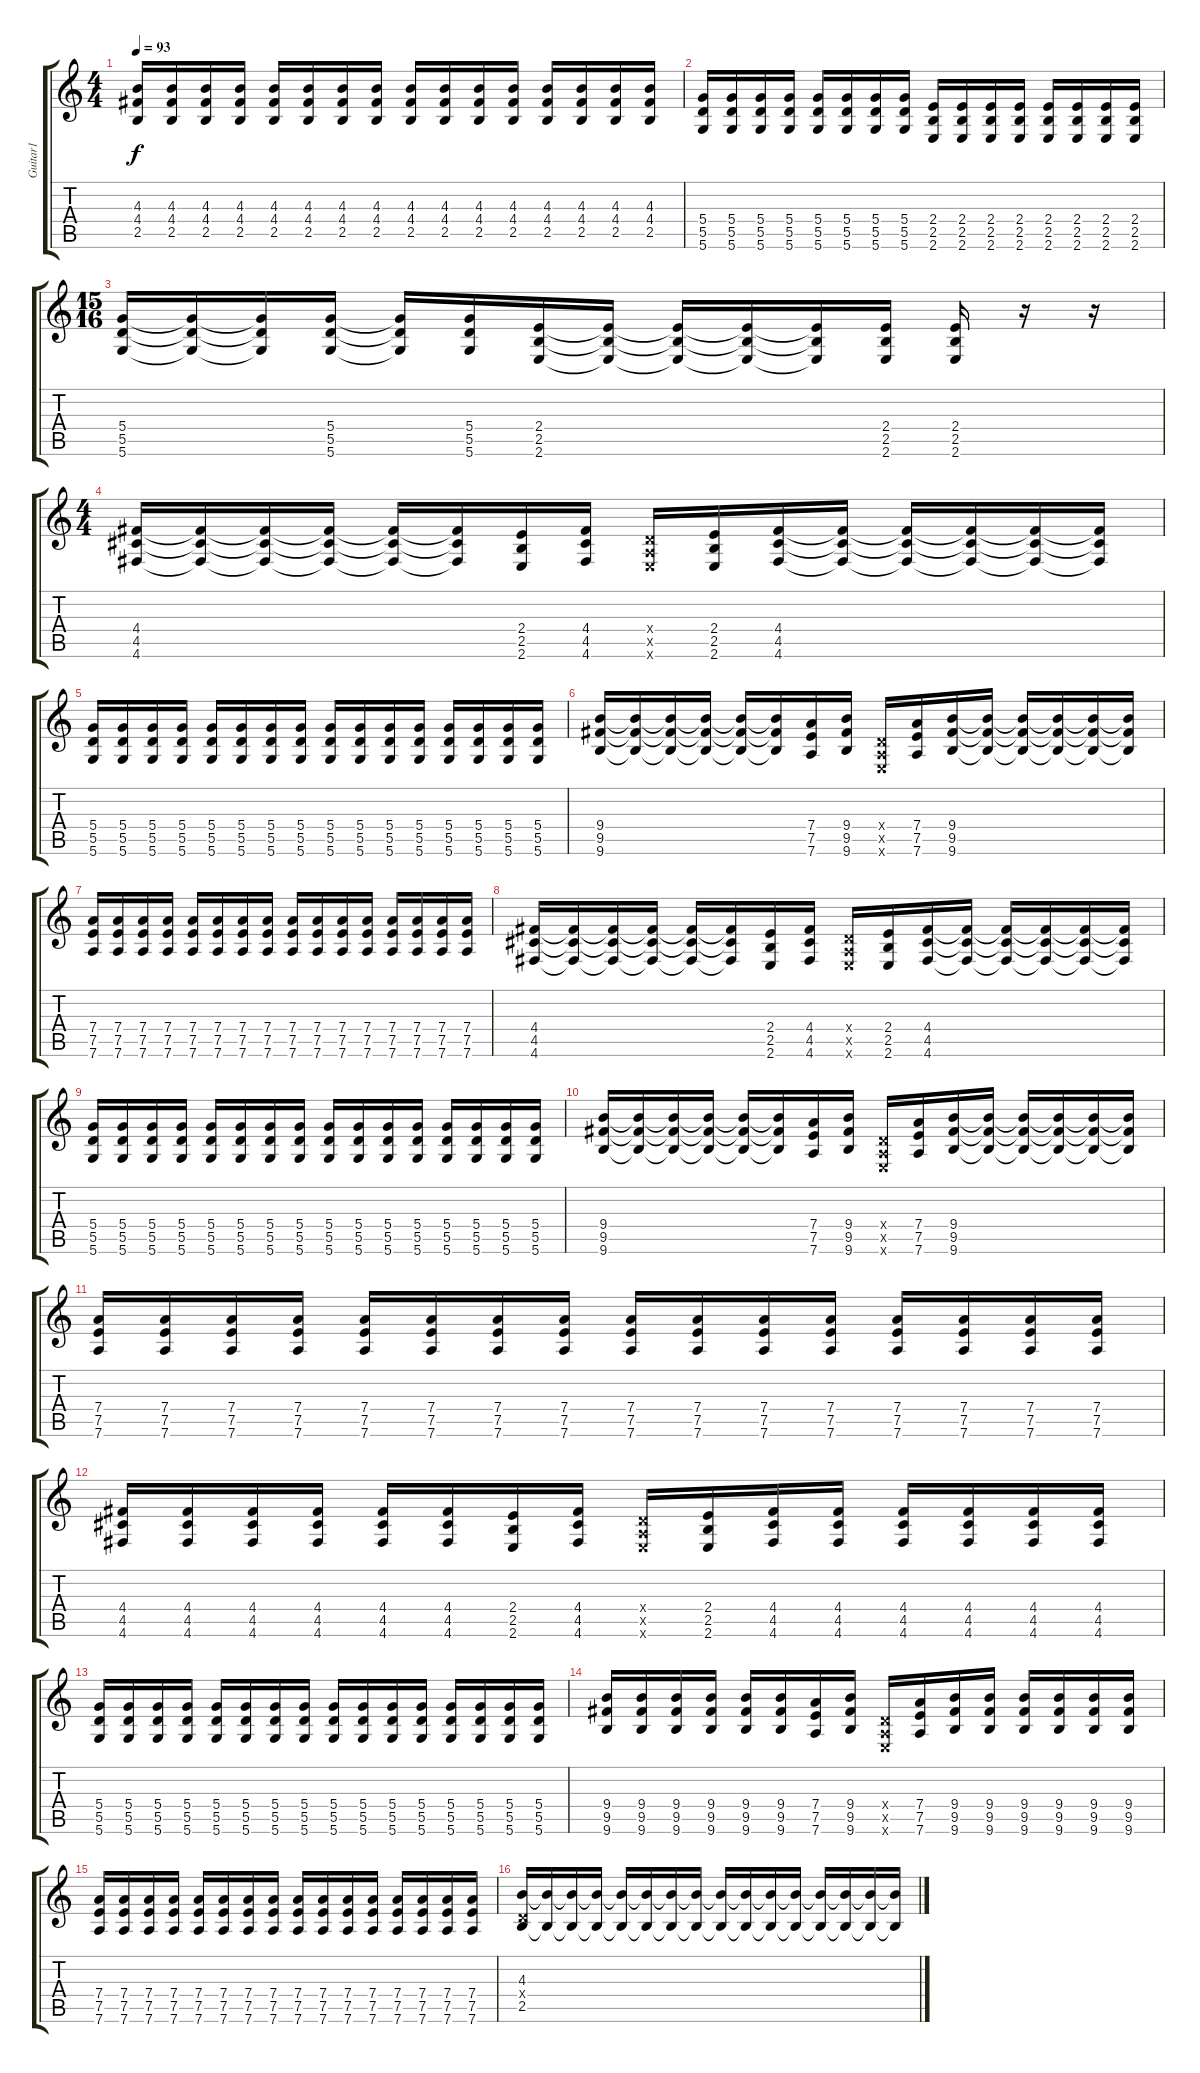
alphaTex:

\track ("Guitar1" "Guitar1") {instrument distortionguitar}
\staff {score tabs}
\tuning (E4 B3 G3 D3 A2 D2) {hide}
\ts (4 4)
\tempo 93
\clef g2
\ks c
(4.3 4.4 2.5).16{dy f} (4.3 4.4 2.5).16 (4.3 4.4 2.5).16 (4.3 4.4 2.5).16 (4.3 4.4 2.5).16 (4.3 4.4 2.5).16 (4.3 4.4 2.5).16 (4.3 4.4 2.5).16 (4.3 4.4 2.5).16 (4.3 4.4 2.5).16 (4.3 4.4 2.5).16 (4.3 4.4 2.5).16 (4.3 4.4 2.5).16 (4.3 4.4 2.5).16 (4.3 4.4 2.5).16 (4.3 4.4 2.5).16 |
(5.4 5.5 5.6).16 (5.4 5.5 5.6).16 (5.4 5.5 5.6).16 (5.4 5.5 5.6).16 (5.4 5.5 5.6).16 (5.4 5.5 5.6).16 (5.4 5.5 5.6).16 (5.4 5.5 5.6).16 (2.4 2.5 2.6).16 (2.4 2.5 2.6).16 (2.4 2.5 2.6).16 (2.4 2.5 2.6).16 (2.4 2.5 2.6).16 (2.4 2.5 2.6).16 (2.4 2.5 2.6).16 (2.4 2.5 2.6).16 |
\ts (15 16)
(5.4 5.5 5.6).16 (5.4{t} 5.5{t} 5.6{t}).16 (5.4{t} 5.5{t} 5.6{t}).16 (5.4 5.5 5.6).16 (5.4{t} 5.5{t} 5.6{t}).16 (5.4 5.5 5.6).16 (2.4 2.5 2.6).16 (2.4{t} 2.5{t} 2.6{t}).16 (2.4{t} 2.5{t} 2.6{t}).16 (2.4{t} 2.5{t} 2.6{t}).16 (2.4{t} 2.5{t} 2.6{t}).16 (2.4 2.5 2.6).16 (2.4 2.5 2.6).16 r.16 r.16 |
\ts (4 4)
(4.4 4.5 4.6).16 (4.4{t} 4.5{t} 4.6{t}).16 (4.4{t} 4.5{t} 4.6{t}).16 (4.4{t} 4.5{t} 4.6{t}).16 (4.4{t} 4.5{t} 4.6{t}).16 (4.4{t} 4.5{t} 4.6{t}).16 (2.4 2.5 2.6).16 (4.4 4.5 4.6).16 (0.4{x} 0.5{x} 2.6{x}).16 (2.4 2.5 2.6).16 (4.4 4.5 4.6).16 (4.4{t} 4.5{t} 4.6{t}).16 (4.4{t} 4.5{t} 4.6{t}).16 (4.4{t} 4.5{t} 4.6{t}).16 (4.4{t} 4.5{t} 4.6{t}).16 (4.4{t} 4.5{t} 4.6{t}).16 |
(5.4 5.5 5.6).16 (5.4 5.5 5.6).16 (5.4 5.5 5.6).16 (5.4 5.5 5.6).16 (5.4 5.5 5.6).16 (5.4 5.5 5.6).16 (5.4 5.5 5.6).16 (5.4 5.5 5.6).16 (5.4 5.5 5.6).16 (5.4 5.5 5.6).16 (5.4 5.5 5.6).16 (5.4 5.5 5.6).16 (5.4 5.5 5.6).16 (5.4 5.5 5.6).16 (5.4 5.5 5.6).16 (5.4 5.5 5.6).16 |
(9.4 9.5 9.6).16 (9.4{t} 9.5{t} 9.6{t}).16 (9.4{t} 9.5{t} 9.6{t}).16 (9.4{t} 9.5{t} 9.6{t}).16 (9.4{t} 9.5{t} 9.6{t}).16 (9.4{t} 9.5{t} 9.6{t}).16 (7.4 7.5 7.6).16 (9.4 9.5 9.6).16 (0.4{x} 0.5{x} 2.6{x}).16 (7.4 7.5 7.6).16 (9.4 9.5 9.6).16 (9.4{t} 9.5{t} 9.6{t}).16 (9.4{t} 9.5{t} 9.6{t}).16 (9.4{t} 9.5{t} 9.6{t}).16 (9.4{t} 9.5{t} 9.6{t}).16 (9.4{t} 9.5{t} 9.6{t}).16 |
(7.4 7.5 7.6).16 (7.4 7.5 7.6).16 (7.4 7.5 7.6).16 (7.4 7.5 7.6).16 (7.4 7.5 7.6).16 (7.4 7.5 7.6).16 (7.4 7.5 7.6).16 (7.4 7.5 7.6).16 (7.4 7.5 7.6).16 (7.4 7.5 7.6).16 (7.4 7.5 7.6).16 (7.4 7.5 7.6).16 (7.4 7.5 7.6).16 (7.4 7.5 7.6).16 (7.4 7.5 7.6).16 (7.4 7.5 7.6).16 |
(4.4 4.5 4.6).16 (4.4{t} 4.5{t} 4.6{t}).16 (4.4{t} 4.5{t} 4.6{t}).16 (4.4{t} 4.5{t} 4.6{t}).16 (4.4{t} 4.5{t} 4.6{t}).16 (4.4{t} 4.5{t} 4.6{t}).16 (2.4 2.5 2.6).16 (4.4 4.5 4.6).16 (0.4{x} 0.5{x} 2.6{x}).16 (2.4 2.5 2.6).16 (4.4 4.5 4.6).16 (4.4{t} 4.5{t} 4.6{t}).16 (4.4{t} 4.5{t} 4.6{t}).16 (4.4{t} 4.5{t} 4.6{t}).16 (4.4{t} 4.5{t} 4.6{t}).16 (4.4{t} 4.5{t} 4.6{t}).16 |
(5.4 5.5 5.6).16 (5.4 5.5 5.6).16 (5.4 5.5 5.6).16 (5.4 5.5 5.6).16 (5.4 5.5 5.6).16 (5.4 5.5 5.6).16 (5.4 5.5 5.6).16 (5.4 5.5 5.6).16 (5.4 5.5 5.6).16 (5.4 5.5 5.6).16 (5.4 5.5 5.6).16 (5.4 5.5 5.6).16 (5.4 5.5 5.6).16 (5.4 5.5 5.6).16 (5.4 5.5 5.6).16 (5.4 5.5 5.6).16 |
(9.4 9.5 9.6).16 (9.4{t} 9.5{t} 9.6{t}).16 (9.4{t} 9.5{t} 9.6{t}).16 (9.4{t} 9.5{t} 9.6{t}).16 (9.4{t} 9.5{t} 9.6{t}).16 (9.4{t} 9.5{t} 9.6{t}).16 (7.4 7.5 7.6).16 (9.4 9.5 9.6).16 (0.4{x} 0.5{x} 2.6{x}).16 (7.4 7.5 7.6).16 (9.4 9.5 9.6).16 (9.4{t} 9.5{t} 9.6{t}).16 (9.4{t} 9.5{t} 9.6{t}).16 (9.4{t} 9.5{t} 9.6{t}).16 (9.4{t} 9.5{t} 9.6{t}).16 (9.4{t} 9.5{t} 9.6{t}).16 |
(7.4 7.5 7.6).16 (7.4 7.5 7.6).16 (7.4 7.5 7.6).16 (7.4 7.5 7.6).16 (7.4 7.5 7.6).16 (7.4 7.5 7.6).16 (7.4 7.5 7.6).16 (7.4 7.5 7.6).16 (7.4 7.5 7.6).16 (7.4 7.5 7.6).16 (7.4 7.5 7.6).16 (7.4 7.5 7.6).16 (7.4 7.5 7.6).16 (7.4 7.5 7.6).16 (7.4 7.5 7.6).16 (7.4 7.5 7.6).16 |
(4.4 4.5 4.6).16 (4.4 4.5 4.6).16 (4.4 4.5 4.6).16 (4.4 4.5 4.6).16 (4.4 4.5 4.6).16 (4.4 4.5 4.6).16 (2.4 2.5 2.6).16 (4.4 4.5 4.6).16 (0.4{x} 0.5{x} 2.6{x}).16 (2.4 2.5 2.6).16 (4.4 4.5 4.6).16 (4.4 4.5 4.6).16 (4.4 4.5 4.6).16 (4.4 4.5 4.6).16 (4.4 4.5 4.6).16 (4.4 4.5 4.6).16 |
(5.4 5.5 5.6).16 (5.4 5.5 5.6).16 (5.4 5.5 5.6).16 (5.4 5.5 5.6).16 (5.4 5.5 5.6).16 (5.4 5.5 5.6).16 (5.4 5.5 5.6).16 (5.4 5.5 5.6).16 (5.4 5.5 5.6).16 (5.4 5.5 5.6).16 (5.4 5.5 5.6).16 (5.4 5.5 5.6).16 (5.4 5.5 5.6).16 (5.4 5.5 5.6).16 (5.4 5.5 5.6).16 (5.4 5.5 5.6).16 |
(9.4 9.5 9.6).16 (9.4 9.5 9.6).16 (9.4 9.5 9.6).16 (9.4 9.5 9.6).16 (9.4 9.5 9.6).16 (9.4 9.5 9.6).16 (7.4 7.5 7.6).16 (9.4 9.5 9.6).16 (0.4{x} 0.5{x} 2.6{x}).16 (7.4 7.5 7.6).16 (9.4 9.5 9.6).16 (9.4 9.5 9.6).16 (9.4 9.5 9.6).16 (9.4 9.5 9.6).16 (9.4 9.5 9.6).16 (9.4 9.5 9.6).16 |
(7.4 7.5 7.6).16 (7.4 7.5 7.6).16 (7.4 7.5 7.6).16 (7.4 7.5 7.6).16 (7.4 7.5 7.6).16 (7.4 7.5 7.6).16 (7.4 7.5 7.6).16 (7.4 7.5 7.6).16 (7.4 7.5 7.6).16 (7.4 7.5 7.6).16 (7.4 7.5 7.6).16 (7.4 7.5 7.6).16 (7.4 7.5 7.6).16 (7.4 7.5 7.6).16 (7.4 7.5 7.6).16 (7.4 7.5 7.6).16 |
(4.3 0.4{x} 2.5).16 (4.3{t} 2.5{t}).16 (4.3{t} 2.5{t}).16 (4.3{t} 2.5{t}).16 (4.3{t} 2.5{t}).16 (4.3{t} 2.5{t}).16 (4.3{t} 2.5{t}).16 (4.3{t} 2.5{t}).16 (4.3{t} 2.5{t}).16 (4.3{t} 2.5{t}).16 (4.3{t} 2.5{t}).16 (4.3{t} 2.5{t}).16 (4.3{t} 2.5{t}).16 (4.3{t} 2.5{t}).16 (4.3{t} 2.5{t}).16 (4.3{t} 2.5{t}).16
